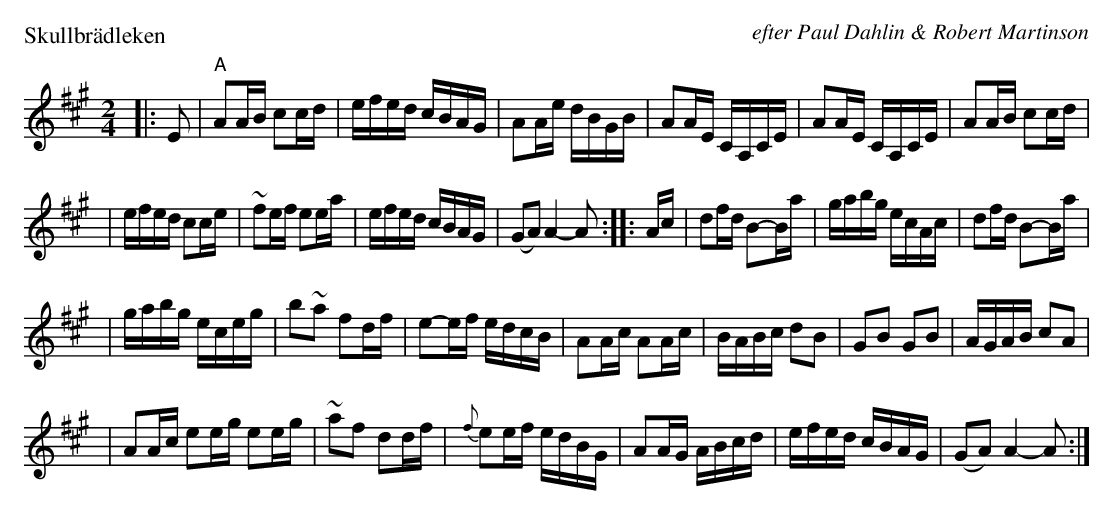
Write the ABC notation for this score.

X:1
P: Skullbr\"adleken
O: efter Paul Dahlin & Robert Martinson
M: 2/4
L: 1/16
K: A
|: E2 \
| "A"A2AB c2cd | efed cBAG | A2Ae dBGB | A2AE CA,CE | A2AE CA,CE | A2AB c2cd |
| efed c2ce | ~f2ef e2ea | efed cBAG | (G2A2) A4- A2 :: Ac | d2fd B2-Ba | gabg ecAc | d2fd B2-Ba |
| gabg eceg | b2~a2 f2df | e2-ef edcB | A2Ac A2Ac | BABc d2B2 | G2B2 G2B2 | AGAB c2A2 |
| A2Ac e2eg e2eg | ~a2f2 d2df | {f}e2ef edBG | A2AG ABcd | efed cBAG | (G2A2) A4- A2 :|
